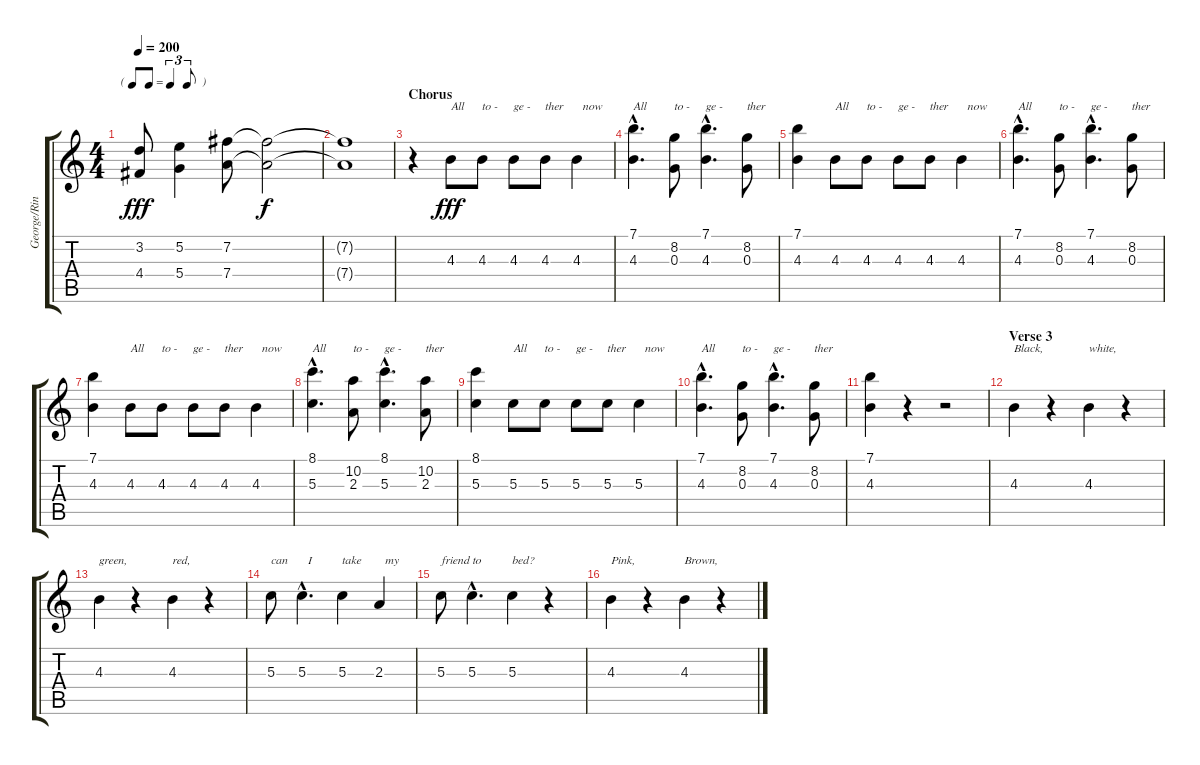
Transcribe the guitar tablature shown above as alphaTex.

\track ("George/Ringo" "George/Rin") {instrument acousticguitarsteel}
\staff {score tabs}
\tuning (E4 B3 G3 D3 A2 E2) {hide}
\ts (4 4)
\tf triplet8th
\tempo 200
\clef g2
\ks c
(3.2 4.4).8{dy fff} (5.2 5.4).4 (7.2 7.4).8 (7.2{t} 7.4{t}).2{dy f} |
(7.2{t} 7.4{t}).1 |
\section ("" "Chorus")
r.4 4.3.8{txt "All" dy fff balance 8} 4.3.8{txt "to -"} 4.3.8{txt "ge -"} 4.3.8{txt "ther"} 4.3.4{txt "  now"} |
(7.1{hac} 4.3{hac}).4{d txt "All"} (8.2 0.3).8{txt "to -"} (7.1{hac} 4.3{hac}).4{d txt "ge -"} (8.2 0.3).8{txt "ther"} |
(7.1 4.3).4 4.3.8{txt "All" balance 8} 4.3.8{txt "to -"} 4.3.8{txt "ge -"} 4.3.8{txt "ther"} 4.3.4{txt "  now"} |
(7.1{hac} 4.3{hac}).4{d txt "All"} (8.2 0.3).8{txt "to -"} (7.1{hac} 4.3{hac}).4{d txt "ge -"} (8.2 0.3).8{txt "ther"} |
(7.1 4.3).4 4.3.8{txt "All" balance 8} 4.3.8{txt "to -"} 4.3.8{txt "ge -"} 4.3.8{txt "ther"} 4.3.4{txt "  now"} |
(8.1{hac} 5.3{hac}).4{d txt "All"} (10.2 2.3).8{txt "to -"} (8.1{hac} 5.3{hac}).4{d txt "ge -"} (10.2 2.3).8{txt "ther"} |
(8.1 5.3).4 5.3.8{txt "All" balance 8} 5.3.8{txt "to -"} 5.3.8{txt "ge -"} 5.3.8{txt "ther"} 5.3.4{txt "  now"} |
(7.1{hac} 4.3{hac}).4{d txt "All"} (8.2 0.3).8{txt "to -"} (7.1{hac} 4.3{hac}).4{d txt "ge -"} (8.2 0.3).8{txt "ther"} |
(7.1 4.3).4 r.4{txt " "} r.2{txt " "} |
\section ("" "Verse 3")
4.3.4{txt "Black," balance 8} r.4 4.3.4{txt "white,"} r.4 |
4.3.4{txt "green,"} r.4 4.3.4{txt "red,"} r.4 |
5.3.8{txt "can"} 5.3{hac}.4{d txt "  I"} 5.3.4{txt "take"} 2.3.4{txt "  my"} |
5.3.8{txt "friend to"} 5.3{hac}.4{d} 5.3.4{txt "bed?"} r.4 |
4.3.4{txt "Pink,"} r.4 4.3.4{txt "Brown,"} r.4
